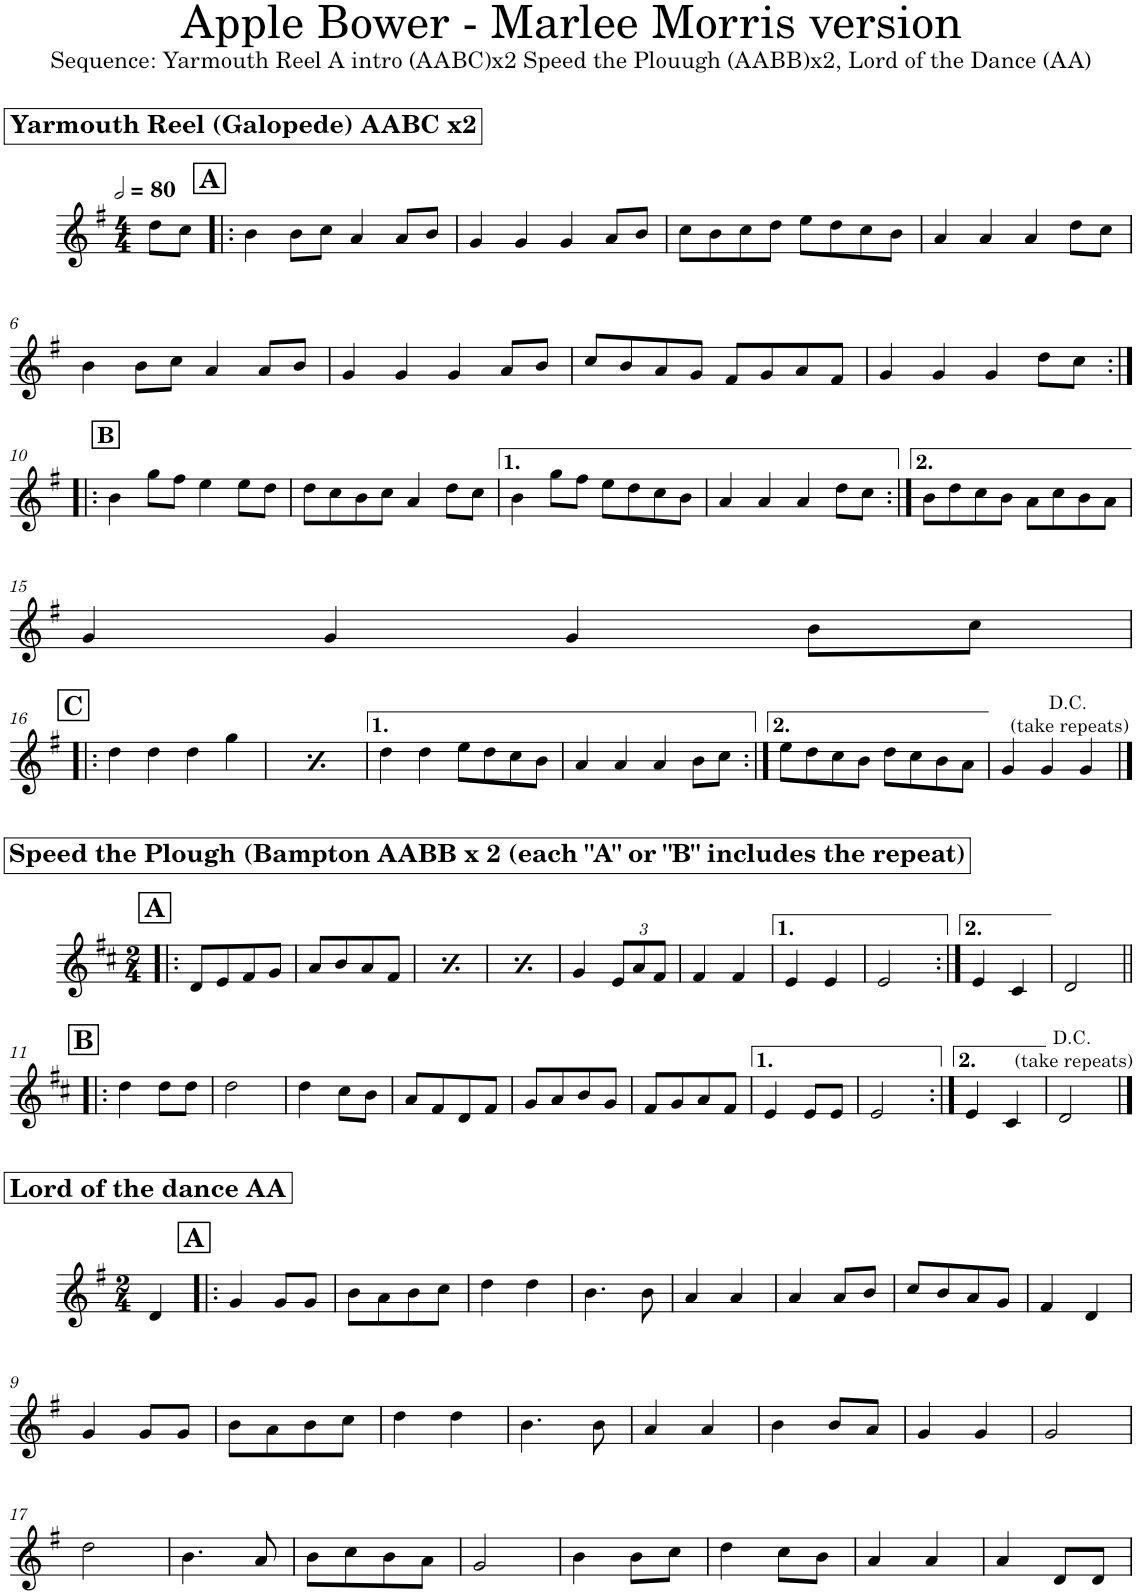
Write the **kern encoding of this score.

**kern
*part1
*staff1
*I"Instrument 1
*clefG2
*k[f#]
*G:
*M4/4
*MM160
=1
!LO:TX:a:B:t=Yarmouth Reel (Galopede) AABC x2
8dd\L
8cc\J
!!LO:REH:place=s1:a:B:cj:fs=14:t=A
=2!|:
4b\
8b\L
8cc\J
4a/
8a/L
8b/J
=3
4g/
4g/
4g/
8a/L
8b/J
=4
8cc\L
8b\
8cc\
8dd\J
8ee\L
8dd\
8cc\
8b\J
=5
4a/
4a/
4a/
8dd\L
8cc\J
!!LO:LB:g=z
=6
4b\
8b\L
8cc\J
4a/
8a/L
8b/J
=7
4g/
4g/
4g/
8a/L
8b/J
=8
8cc/L
8b/
8a/
8g/J
8f#/L
8g/
8a/
8f#/J
=9
4g/
4g/
4g/
8dd\L
8cc\J
!!LO:LB:g=z
=10:|!|:
!LO:TX:a:B:t=B
4b\
8gg\L
8ff#\J
4ee\
8ee\L
8dd\J
=11
8dd\L
8cc\
8b\
8cc\J
4a/
8dd\L
8cc\J
=12
4b\
8gg\L
8ff#\J
8ee\L
8dd\
8cc\
8b\J
=13
4a/
4a/
4a/
8dd\L
8cc\J
=14:|!
8b\L
8dd\
8cc\
8b\J
8a\L
8cc\
8b\
8a\J
!!LO:LB:g=z
=15
4g/
4g/
4g/
8b\L
8cc\J
!!LO:LB:g=z
!!LO:REH:place=s1:a:B:cj:fs=14:t=C
=16!|:
4dd\
4dd\
4dd\
4gg\
!!LO:REH:place=s1:a:B:cj:fs=14:t=C
=17
4dd\
4dd\
4dd\
4gg\
=18
4dd\
4dd\
8ee\L
8dd\
8cc\
8b\J
=19
4a/
4a/
4a/
8b\L
8cc\J
=20:|!
8ee\L
8dd\
8cc\
8b\J
8dd\L
8cc\
8b\
8a\J
=21
4g/
4g/
4g/
!LO:TX:a:t=D.C.         \n(take repeats)
!!LO:LB:g=z
!!LO:REH:place=s1:a:B:cj:fs=14:t=A
=1|!:
*k[f#c#]
*M2/4
!LO:TX:a:B:t=Speed the Plough (Bampton AABB x 2 (each "A" or "B" includes the repeat)
8d/L
8e/
8f#/
8g/J
=2
8a/L
8b/
8a/
8f#/J
=3
8a/L
8b/
8a/
8f#/J
=4
8a/L
8b/
8a/
8f#/J
=5
4g/
*Xbrackettup
12e/L
12a/
12f#/J
=6
4f#/
4f#/
=7
4e/
4e/
=8
2e/
=9:|!
4e/
4c#/
=10
2d/
!!LO:LB:g=z
!!LO:REH:place=s1:a:B:cj:fs=14:t=B
=11!|:
4dd\
8dd\L
8dd\J
=12
2dd\
=13
4dd\
8cc#\L
8b\J
=14
8a/L
8f#/
8d/
8f#/J
=15
8g/L
8a/
8b/
8g/J
=16
8f#/L
8g/
8a/
8f#/J
=17
4e/
8e/L
8e/J
=18
2e/
=19:|!
4e/
4c#/
=20
2d/
!LO:TX:a:t=D.C.         \n(take repeats)
!!LO:LB:g=z
==
*k[f#]
*M2/4
!LO:TX:a:B:t=Lord of the dance AA
4d/
!!LO:REH:place=s1:a:B:cj:fs=14:t=A
=1!|:
4g/
8g/L
8g/J
=2
8b\L
8a\
8b\
8cc\J
=3
4dd\
4dd\
=4
4.b\
8b\
=5
4a/
4a/
=6
4a/
8a/L
8b/J
=7
8cc/L
8b/
8a/
8g/J
=8
4f#/
4d/
!!LO:LB:g=z
=9
4g/
8g/L
8g/J
=10
8b\L
8a\
8b\
8cc\J
=11
4dd\
4dd\
=12
4.b\
8b\
=13
4a/
4a/
=14
4b\
8b/L
8a/J
=15
4g/
4g/
=16
2g/
!!LO:LB:g=z
=17
2dd\
=18
4.b\
8a/
=19
8b\L
8cc\
8b\
8a\J
=20
2g/
=21
4b\
8b\L
8cc\J
=22
4dd\
8cc\L
8b\J
=23
4a/
4a/
=24
4a/
8d/L
8d/J
=
*-
